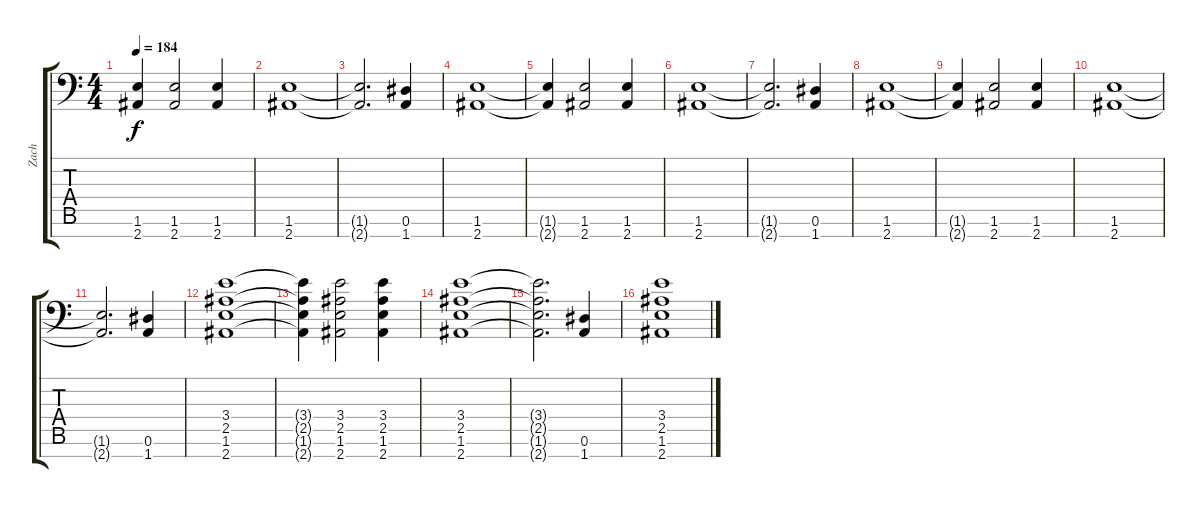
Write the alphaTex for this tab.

\track ("Zach" "Zach") {instrument distortionguitar}
\staff {score tabs}
\tuning (Eb4 Bb3 Gb3 Db3 Ab2 Eb2 Ab1) {hide}
\ts (4 4)
\tempo 184
\clef f4
\ks c
(1.6{t} 2.7{t}).4{dy f} (1.6 2.7).2 (1.6 2.7).4 |
(1.6 2.7).1 |
(1.6{t} 2.7{t}).2{d} (0.6 1.7).4 |
(1.6 2.7).1 |
(1.6{t} 2.7{t}).4 (1.6 2.7).2 (1.6 2.7).4 |
(1.6 2.7).1 |
(1.6{t} 2.7{t}).2{d} (0.6 1.7).4 |
(1.6 2.7).1 |
(1.6{t} 2.7{t}).4 (1.6 2.7).2 (1.6 2.7).4 |
(1.6 2.7).1 |
(1.6{t} 2.7{t}).2{d} (0.6 1.7).4 |
(3.4 2.5 1.6 2.7).1 |
(3.4{t} 2.5{t} 1.6{t} 2.7{t}).4 (3.4 2.5 1.6 2.7).2 (3.4 2.5 1.6 2.7).4 |
(3.4 2.5 1.6 2.7).1 |
(3.4{t} 2.5{t} 1.6{t} 2.7{t}).2{d} (0.6 1.7).4 |
(3.4 2.5 1.6 2.7).1
